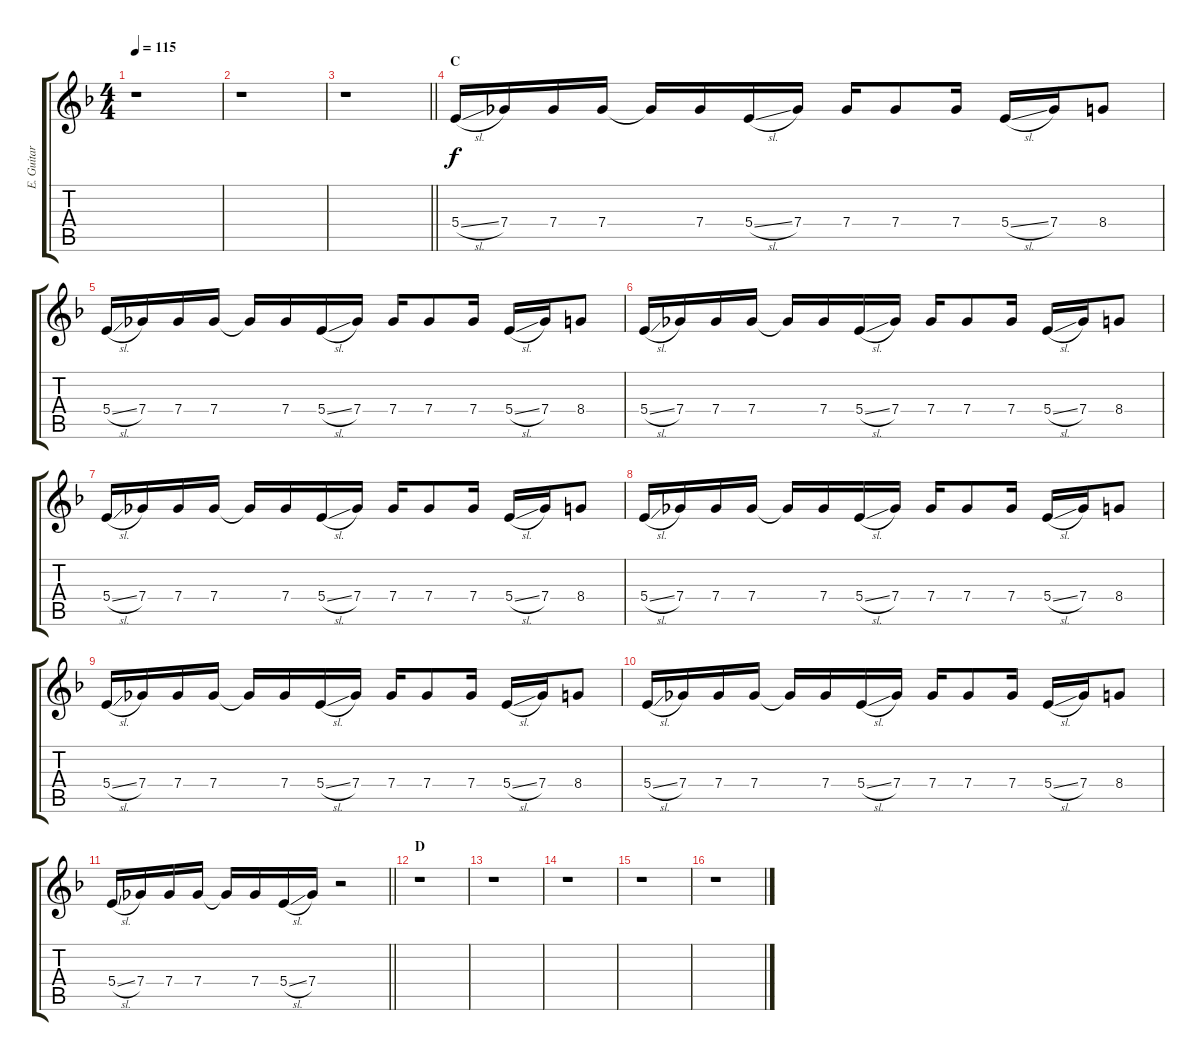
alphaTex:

\track ("E. Guitar IV" "E. Guitar ") {instrument electricguitarclean}
\staff {score tabs}
\tuning (Db4 Ab3 E3 B2 Gb2 B1) {hide}
\ts (4 4)
\tempo 115
\clef g2
\ks f
r.1{dy f} |
r.1 |
\barLineRight lightlight
r.1 |
\section ("" "C")
5.4{sl}.16 7.4.16 7.4.16 7.4.16 7.4{t}.16 7.4.16 5.4{sl}.16 7.4.16 7.4.16 7.4.8 7.4.16 5.4{sl}.16 7.4.16 8.4.8 |
5.4{sl}.16 7.4.16 7.4.16 7.4.16 7.4{t}.16 7.4.16 5.4{sl}.16 7.4.16 7.4.16 7.4.8 7.4.16 5.4{sl}.16 7.4.16 8.4.8 |
5.4{sl}.16 7.4.16 7.4.16 7.4.16 7.4{t}.16 7.4.16 5.4{sl}.16 7.4.16 7.4.16 7.4.8 7.4.16 5.4{sl}.16 7.4.16 8.4.8 |
5.4{sl}.16 7.4.16 7.4.16 7.4.16 7.4{t}.16 7.4.16 5.4{sl}.16 7.4.16 7.4.16 7.4.8 7.4.16 5.4{sl}.16 7.4.16 8.4.8 |
5.4{sl}.16 7.4.16 7.4.16 7.4.16 7.4{t}.16 7.4.16 5.4{sl}.16 7.4.16 7.4.16 7.4.8 7.4.16 5.4{sl}.16 7.4.16 8.4.8 |
5.4{sl}.16 7.4.16 7.4.16 7.4.16 7.4{t}.16 7.4.16 5.4{sl}.16 7.4.16 7.4.16 7.4.8 7.4.16 5.4{sl}.16 7.4.16 8.4.8 |
5.4{sl}.16 7.4.16 7.4.16 7.4.16 7.4{t}.16 7.4.16 5.4{sl}.16 7.4.16 7.4.16 7.4.8 7.4.16 5.4{sl}.16 7.4.16 8.4.8 |
\barLineRight lightlight
5.4{sl}.16 7.4.16 7.4.16 7.4.16 7.4{t}.16 7.4.16 5.4{sl}.16 7.4.16 r.2 |
\section ("" "D")
r.1 |
r.1 |
r.1 |
r.1 |
r.1
